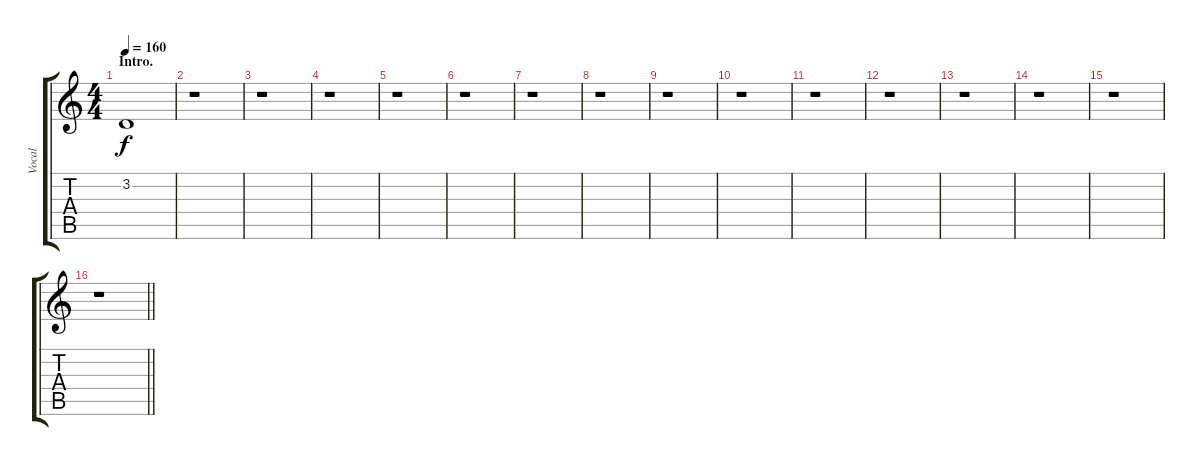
\track ("Vocal" "Vocal") {instrument flute}
\staff {score tabs}
\tuning (E4 B3 G3 D3 A2 E2) {hide}
\ts (4 4)
\section ("" "Intro.")
\tempo 160
\clef g2
\ks c
3.2{t}.1{dy f} |
r.1 |
r.1 |
r.1 |
r.1 |
r.1 |
r.1 |
r.1 |
r.1 |
r.1 |
r.1 |
r.1 |
r.1 |
r.1 |
r.1 |
\barLineRight lightlight
r.1
